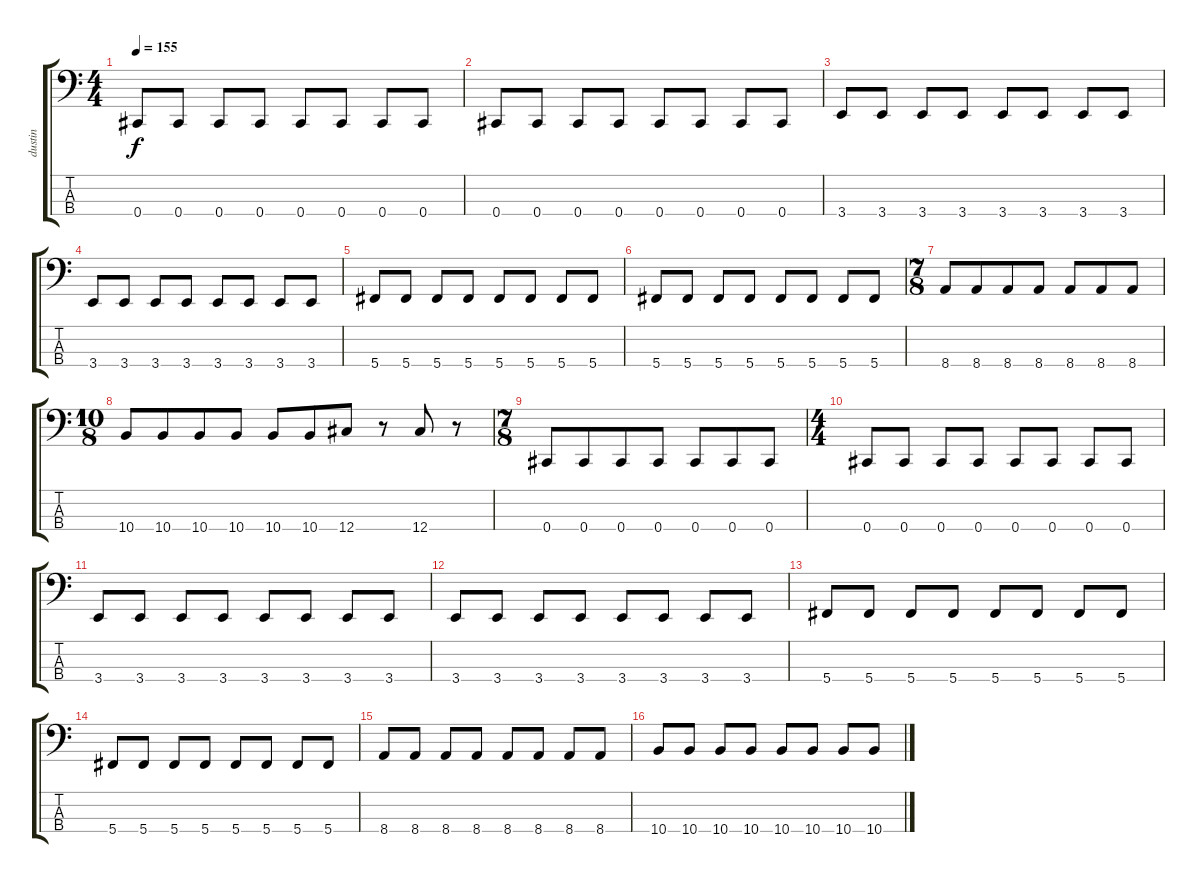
\track ("dustin" "dustin") {instrument electricbassfinger}
\staff {score tabs}
\tuning (Gb2 Db2 Ab1 Db1) {hide}
\ts (4 4)
\tempo 155
\clef f4
\ks c
0.4.8{dy f} 0.4.8 0.4.8 0.4.8 0.4.8 0.4.8 0.4.8 0.4.8 |
0.4.8 0.4.8 0.4.8 0.4.8 0.4.8 0.4.8 0.4.8 0.4.8 |
3.4.8 3.4.8 3.4.8 3.4.8 3.4.8 3.4.8 3.4.8 3.4.8 |
3.4.8 3.4.8 3.4.8 3.4.8 3.4.8 3.4.8 3.4.8 3.4.8 |
5.4.8 5.4.8 5.4.8 5.4.8 5.4.8 5.4.8 5.4.8 5.4.8 |
5.4.8 5.4.8 5.4.8 5.4.8 5.4.8 5.4.8 5.4.8 5.4.8 |
\ts (7 8)
8.4.8 8.4.8 8.4.8 8.4.8 8.4.8 8.4.8 8.4.8 |
\ts (10 8)
10.4.8 10.4.8 10.4.8 10.4.8 10.4.8 10.4.8 12.4.8 r.8 12.4.8 r.8 |
\ts (7 8)
0.4.8 0.4.8 0.4.8 0.4.8 0.4.8 0.4.8 0.4.8 |
\ts (4 4)
0.4.8 0.4.8 0.4.8 0.4.8 0.4.8 0.4.8 0.4.8 0.4.8 |
3.4.8 3.4.8 3.4.8 3.4.8 3.4.8 3.4.8 3.4.8 3.4.8 |
3.4.8 3.4.8 3.4.8 3.4.8 3.4.8 3.4.8 3.4.8 3.4.8 |
5.4.8 5.4.8 5.4.8 5.4.8 5.4.8 5.4.8 5.4.8 5.4.8 |
5.4.8 5.4.8 5.4.8 5.4.8 5.4.8 5.4.8 5.4.8 5.4.8 |
8.4.8 8.4.8 8.4.8 8.4.8 8.4.8 8.4.8 8.4.8 8.4.8 |
10.4.8 10.4.8 10.4.8 10.4.8 10.4.8 10.4.8 10.4.8 10.4.8
